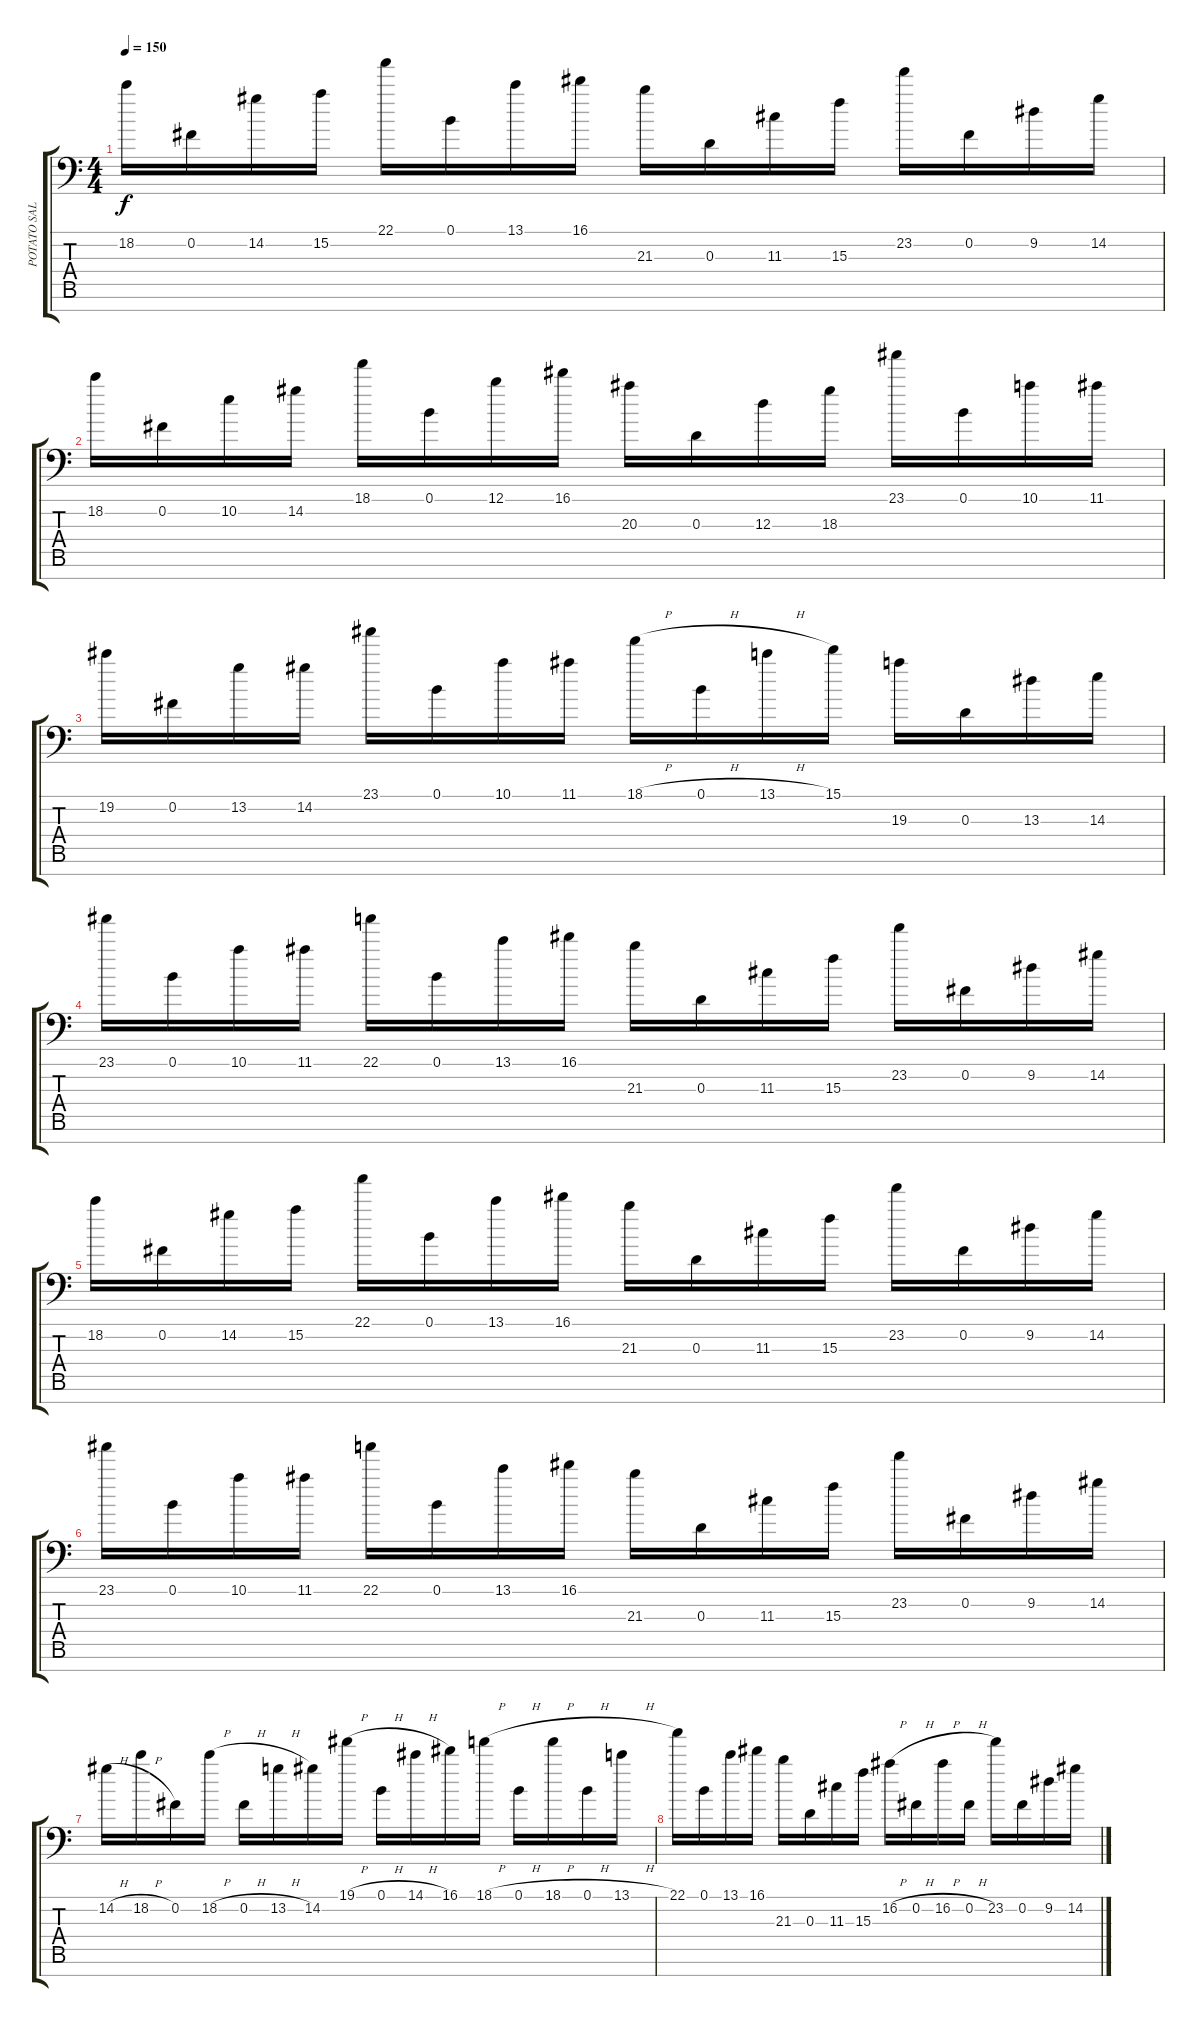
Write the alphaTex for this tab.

\track ("POTATO SALAD " "POTATO SAL") {instrument overdrivenguitar}
\staff {score tabs}
\tuning (B3 Gb3 D3 A2 E2 B1 Gb1) {hide}
\ts (4 4)
\tempo 150
\clef f4
\ks c
18.2.16{dy f} 0.2.16 14.2.16 15.2.16 22.1.16 0.1.16 13.1.16 16.1.16 21.3.16 0.3.16 11.3.16 15.3.16 23.2.16 0.2.16 9.2.16 14.2.16 |
18.2.16 0.2.16 10.2.16 14.2.16 18.1.16 0.1.16 12.1.16 16.1.16 20.3.16 0.3.16 12.3.16 18.3.16 23.1.16 0.1.16 10.1.16 11.1.16 |
19.2.16 0.2.16 13.2.16 14.2.16 23.1.16 0.1.16 10.1.16 11.1.16 18.1{h}.16 0.1{h}.16 13.1{h}.16 15.1.16 19.3.16 0.3.16 13.3.16 14.3.16 |
23.1.16 0.1.16 10.1.16 11.1.16 22.1.16 0.1.16 13.1.16 16.1.16 21.3.16 0.3.16 11.3.16 15.3.16 23.2.16 0.2.16 9.2.16 14.2.16 |
18.2.16 0.2.16 14.2.16 15.2.16 22.1.16 0.1.16 13.1.16 16.1.16 21.3.16 0.3.16 11.3.16 15.3.16 23.2.16 0.2.16 9.2.16 14.2.16 |
23.1.16 0.1.16 10.1.16 11.1.16 22.1.16 0.1.16 13.1.16 16.1.16 21.3.16 0.3.16 11.3.16 15.3.16 23.2.16 0.2.16 9.2.16 14.2.16 |
14.2{h}.16 18.2{h}.16 0.2.16 18.2{h}.16 0.2{h}.16 13.2{h}.16 14.2.16 19.1{h}.16 0.1{h}.16 14.1{h}.16 16.1.16 18.1{h}.16 0.1{h}.16 18.1{h}.16 0.1{h}.16 13.1{h}.16 |
22.1.16 0.1.16 13.1.16 16.1.16 21.3.16 0.3.16 11.3.16 15.3.16 16.2{h}.16 0.2{h}.16 16.2{h}.16 0.2{h}.16 23.2.16 0.2.16 9.2.16 14.2.16
